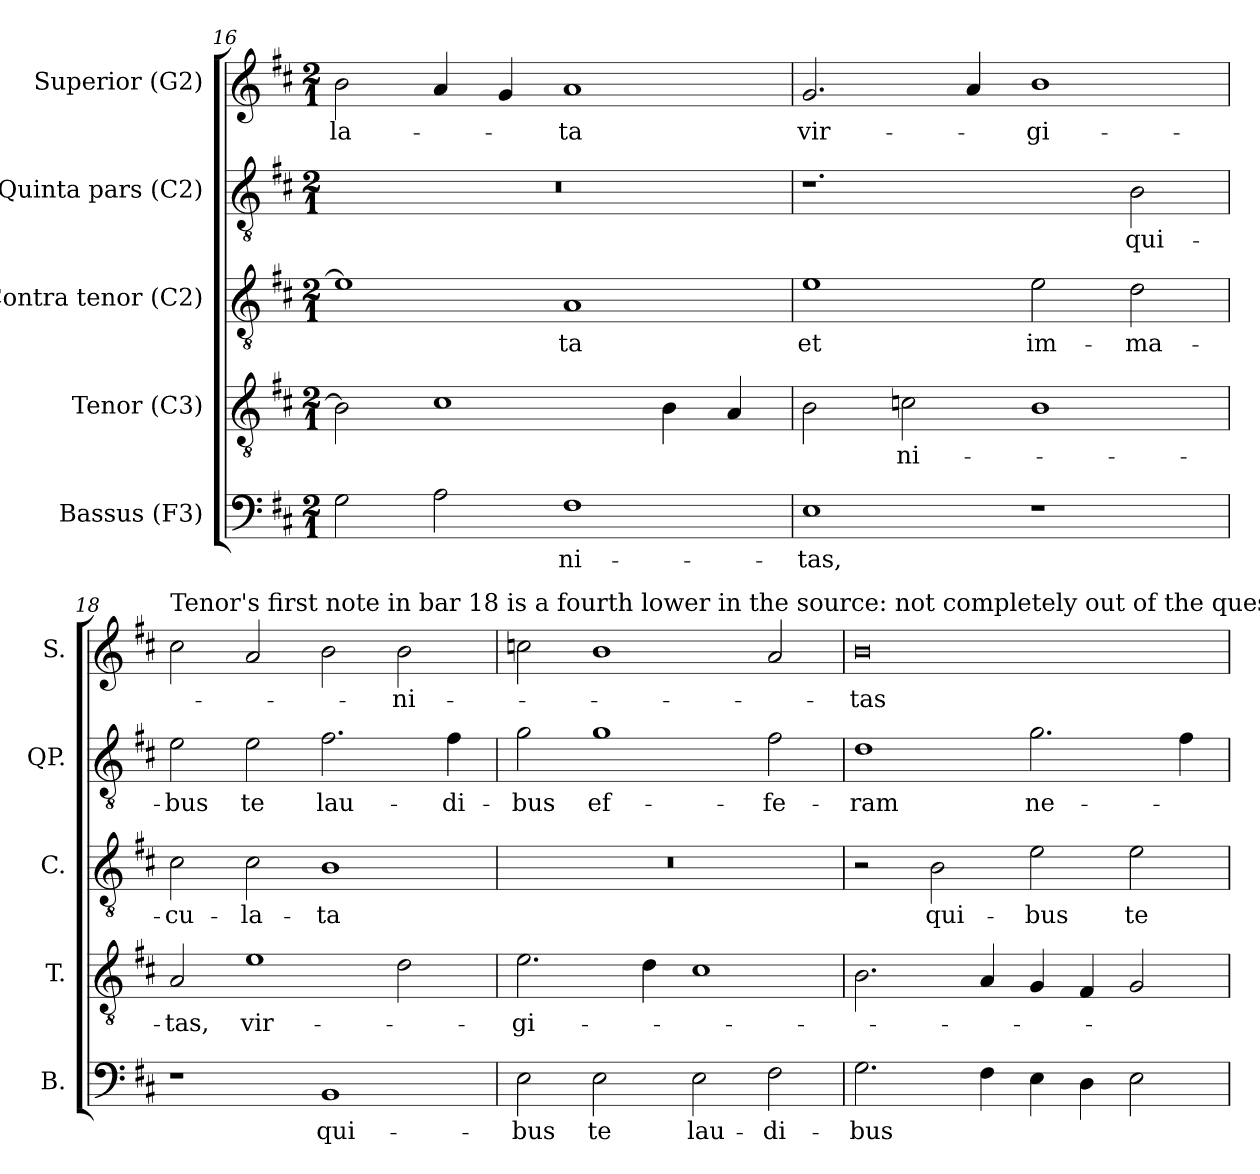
**kern	**text	**kern	**text	**kern	**text	**kern	**text	**kern	**text
*part5	*part5	*part4	*part4	*part3	*part3	*part2	*part2	*part1	*part1
*staff5	*staff5	*staff4	*staff4	*staff3	*staff3	*staff2	*staff2	*staff1	*staff1
*I"Bassus (F3)	*	*I"Tenor (C3)	*	*I"Contra tenor (C2)	*	*I"Quinta pars (C2)	*	*I"Superior (G2)	*
*I'B.	*	*I'T.	*	*I'C.	*	*I'QP.	*	*I'S.	*
*clefF4	*	*clefGv2	*	*clefGv2	*	*clefGv2	*	*clefG2	*
*	*	*ITrd7c12	*	*ITrd7c12	*	*ITrd7c12	*	*	*
*k[f#c#]	*	*k[f#c#]	*	*k[f#c#]	*	*k[f#c#]	*	*k[f#c#]	*
*D:	*	*D:	*	*D:	*	*D:	*	*D:	*
*M2/1	*	*M2/1	*	*M2/1	*	*M2/1	*	*M2/1	*
=16	=16	=16	=16	=16	=16	=16	=16	=16	=16
!	!	!	!	!	!	!LO:N:vis=1	!	!	!
!	!	!	!	!	!	!	!	!	!LO:LY:b:color=#000000
2Gi\	.	2BBi\]	.	1Ei]	.	0r	.	2bi\	-la-
2Ai\	.	1C#i	.	.	.	.	.	4ai/	.
.	.	.	.	.	.	.	.	4gi/	.
!	!LO:LY:b:color=#000000	!	!	!	!	!	!	!	!
!	!	!	!	!	!LO:LY:b:color=#000000	!	!	!	!
!	!	!	!	!	!	!	!	!	!LO:LY:b:color=#000000
1F#i	-ni-	.	.	1AAi	-ta	.	.	1ai	-ta
.	.	4BBi\	.	.	.	.	.	.	.
.	.	4AAi/	.	.	.	.	.	.	.
=17	=17	=17	=17	=17	=17	=17	=17	=17	=17
!	!LO:LY:b:color=#000000	!	!	!	!	!	!	!	!
!	!	!	!	!	!LO:LY:b:color=#000000	!	!	!	!
!	!	!	!	!	!	!	!	!	!LO:LY:b:color=#000000
1Ei	-tas,	2BBi\	.	1Ei	et	1.r	.	2.gi/	vir-
!	!	!	!LO:LY:b:color=#000000	!	!	!	!	!	!
.	.	2Cni\	-ni-	.	.	.	.	.	.
.	.	.	.	.	.	.	.	4ai/	.
!	!	!	!	!	!LO:LY:b:color=#000000	!	!	!	!
!	!	!	!	!	!	!	!	!	!LO:LY:b:color=#000000
1r	.	1BBi	.	2Ei\	im-	.	.	1bi	-gi-
!	!	!	!	!	!LO:LY:b:color=#000000	!	!	!	!
!	!	!	!	!	!	!	!LO:LY:b:color=#000000	!	!
.	.	.	.	2Di\	-ma-	2BBi\	qui-	.	.
!!LO:LB:g=z
=18	=18	=18	=18	=18	=18	=18	=18	=18	=18
!	!	!	!LO:LY:b:color=#000000	!	!	!	!	!	!
!	!	!	!	!	!LO:LY:b:color=#000000	!	!	!	!
!	!	!	!	!	!	!	!	!LO:TX:a:t=Tenor's first note in bar 18 is a fourth lower in the source&colon; not completely out of the question, therefore, but odd.	!
!	!	!	!	!	!	!	!LO:LY:b:color=#000000	!	!
1r	.	2AAi/	-tas,	2C#i\	-cu-	2Ei\	-bus	2cc#i\	.
!	!	!	!LO:LY:b:color=#000000	!	!	!	!	!	!
!	!	!	!	!	!LO:LY:b:color=#000000	!	!	!	!
!	!	!	!	!	!	!	!LO:LY:b:color=#000000	!	!
.	.	1Ei	vir-	2C#i\	-la-	2Ei\	te	2ai/	.
!	!LO:LY:b:color=#000000	!	!	!	!	!	!	!	!
!	!	!	!	!	!LO:LY:b:color=#000000	!	!	!	!
!	!	!	!	!	!	!	!LO:LY:b:color=#000000	!	!
1BBi	qui-	.	.	1BBi	-ta	2.F#i\	lau-	2bi\	.
!	!	!	!	!	!	!	!	!	!LO:LY:b:color=#000000
.	.	2Di\	.	.	.	.	.	2bi\	-ni-
!	!	!	!	!	!	!	!LO:LY:b:color=#000000	!	!
.	.	.	.	.	.	4F#i\	-di-	.	.
=19	=19	=19	=19	=19	=19	=19	=19	=19	=19
!	!LO:LY:b:color=#000000	!	!	!	!	!	!	!	!
!	!	!	!LO:LY:b:color=#000000	!LO:N:vis=1	!	!	!	!	!
!	!	!	!	!	!	!	!LO:LY:b:color=#000000	!	!
2Ei\	-bus	2.Ei\	-gi-	0r	.	2Gi\	-bus	2cci\	.
!	!LO:LY:b:color=#000000	!	!	!	!	!	!	!	!
!	!	!	!	!	!	!	!LO:LY:b:color=#000000	!	!
2Ei\	te	.	.	.	.	1Gi	ef-	1bi	.
.	.	4Di\	.	.	.	.	.	.	.
!	!LO:LY:b:color=#000000	!	!	!	!	!	!	!	!
2Ei\	lau-	1C#i	.	.	.	.	.	.	.
!	!LO:LY:b:color=#000000	!	!	!	!	!	!	!	!
!	!	!	!	!	!	!	!LO:LY:b:color=#000000	!	!
2F#i\	-di-	.	.	.	.	2F#i\	-fe-	2ai/	.
=20	=20	=20	=20	=20	=20	=20	=20	=20	=20
!	!LO:LY:b:color=#000000	!	!	!	!	!	!	!	!
!	!	!	!	!	!	!	!LO:LY:b:color=#000000	!	!
!	!	!	!	!	!	!	!	!	!LO:LY:b:color=#000000
2.Gi\	-bus	2.BBi\	.	2r	.	1Di	-ram	0bi	-tas
!	!	!	!	!	!LO:LY:b:color=#000000	!	!	!	!
.	.	.	.	2BBi\	qui-	.	.	.	.
4F#i\	.	4AAi/	.	.	.	.	.	.	.
!	!	!	!	!	!LO:LY:b:color=#000000	!	!	!	!
!	!	!	!	!	!	!	!LO:LY:b:color=#000000	!	!
4Ei\	.	4GGi/	.	2Ei\	-bus	2.Gi\	ne-	.	.
4Di\	.	4FF#i/	.	.	.	.	.	.	.
!	!	!	!	!	!LO:LY:b:color=#000000	!	!	!	!
2Ei\	.	2GGi/	.	2Ei\	te	.	.	.	.
.	.	.	.	.	.	4F#i\	.	.	.
=	=	=	=	=	=	=	=	=	=
*-	*-	*-	*-	*-	*-	*-	*-	*-	*-
